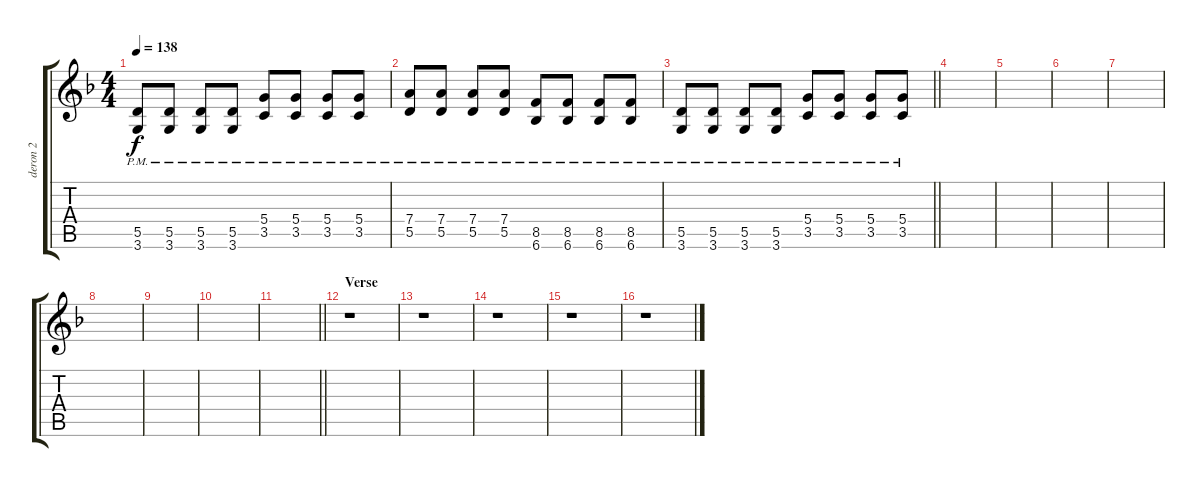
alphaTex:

\track ("deron 2" "deron 2") {instrument distortionguitar}
\staff {score tabs}
\tuning (E4 B3 G3 D3 A2 E2) {hide}
\ts (4 4)
\tempo 138
\clef g2
\ks f
(5.5{pm} 3.6{pm}).8{dy f} (5.5{pm} 3.6{pm}).8 (5.5{pm} 3.6{pm}).8 (5.5{pm} 3.6{pm}).8 (5.4{pm} 3.5{pm}).8 (5.4{pm} 3.5{pm}).8 (5.4{pm} 3.5{pm}).8 (5.4{pm} 3.5{pm}).8 |
(7.4{pm} 5.5{pm}).8 (7.4{pm} 5.5{pm}).8 (7.4{pm} 5.5{pm}).8 (7.4{pm} 5.5{pm}).8 (8.5{pm} 6.6{pm}).8 (8.5{pm} 6.6{pm}).8 (8.5{pm} 6.6{pm}).8 (8.5{pm} 6.6{pm}).8 |
\barLineRight lightlight
(5.5{pm} 3.6{pm}).8 (5.5{pm} 3.6{pm}).8 (5.5{pm} 3.6{pm}).8 (5.5{pm} 3.6{pm}).8 (5.4{pm} 3.5{pm}).8 (5.4{pm} 3.5{pm}).8 (5.4{pm} 3.5{pm}).8 (5.4{pm} 3.5{pm}).8 |
|
|
|
|
|
|
|
\barLineRight lightlight
|
\section ("" "Verse")
r.1 |
r.1 |
r.1 |
r.1 |
r.1
